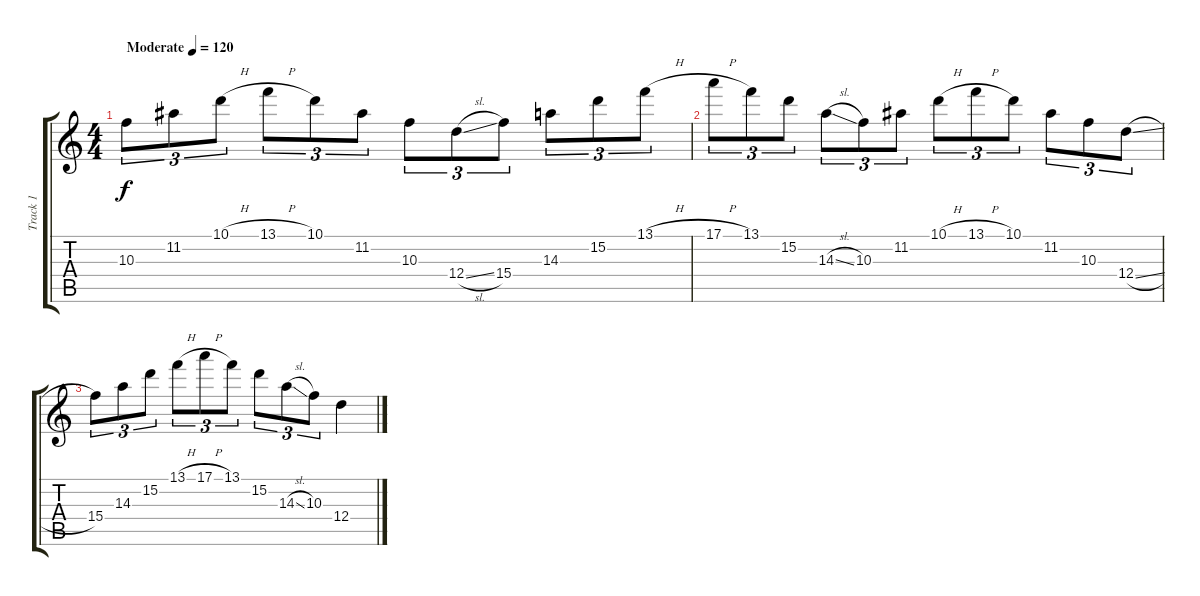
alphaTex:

\track ("Track 1" "Track 1") {instrument acousticguitarsteel}
\staff {score tabs}
\tuning (E4 B3 G3 D3 A2 E2) {hide}
\ts (4 4)
\tempo (120 "Moderate")
\clef g2
\ks c
10.3.8{tu (3 2) dy f instrument acousticguitarsteel} 11.2.8{tu (3 2)} 10.1{h}.8{tu (3 2)} 13.1{h}.8{tu (3 2)} 10.1.8{tu (3 2)} 11.2.8{tu (3 2)} 10.3.8{tu (3 2)} 12.4{sl}.8{tu (3 2)} 15.4.8{tu (3 2)} 14.3.8{tu (3 2)} 15.2.8{tu (3 2)} 13.1{h}.8{tu (3 2)} |
17.1{h}.8{tu (3 2)} 13.1.8{tu (3 2)} 15.2.8{tu (3 2)} 14.3{sl}.8{tu (3 2)} 10.3.8{tu (3 2)} 11.2.8{tu (3 2)} 10.1{h}.8{tu (3 2)} 13.1{h}.8{tu (3 2)} 10.1.8{tu (3 2)} 11.2.8{tu (3 2)} 10.3.8{tu (3 2)} 12.4{sl}.8{tu (3 2)} |
15.4.8{tu (3 2)} 14.3.8{tu (3 2)} 15.2.8{tu (3 2)} 13.1{h}.8{tu (3 2)} 17.1{h}.8{tu (3 2)} 13.1.8{tu (3 2)} 15.2.8{tu (3 2)} 14.3{sl}.8{tu (3 2)} 10.3.8{tu (3 2)} 12.4.4
